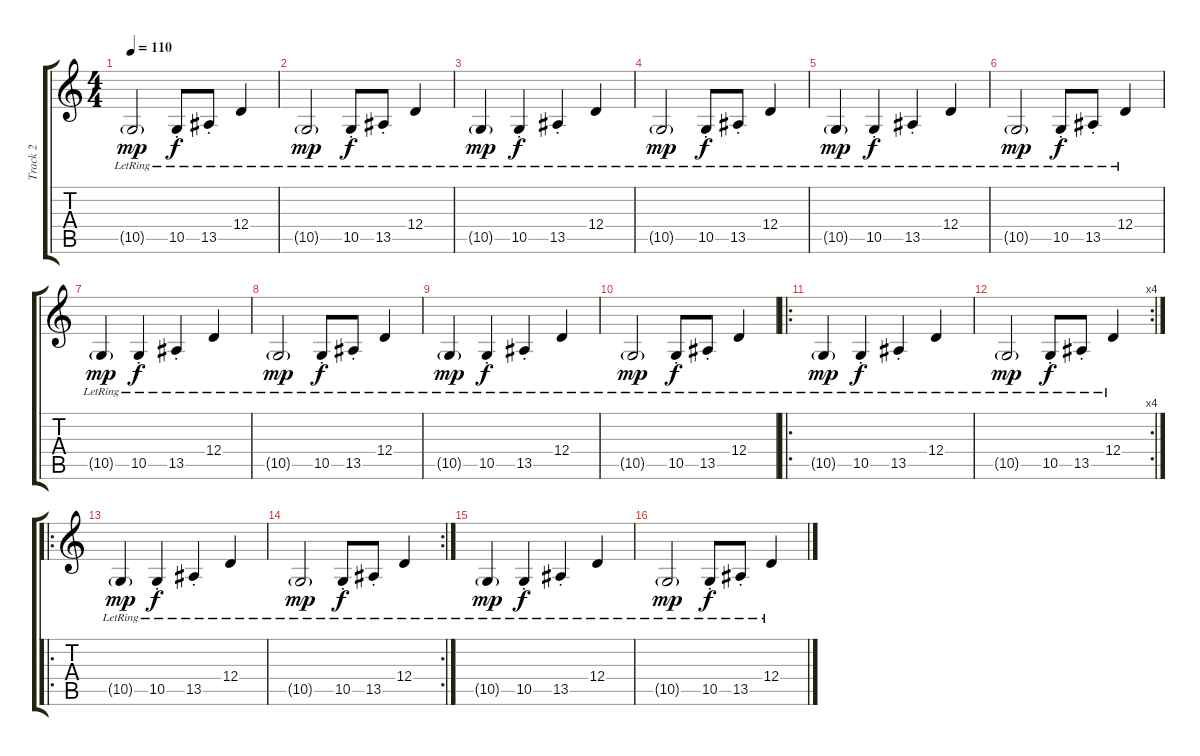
\track ("Track 2" "Track 2") {instrument electricpiano1}
\staff {score tabs}
\tuning (E4 B3 G3 D3 A2 E2) {hide}
\ts (4 4)
\tempo 110
\clef g2
\ks c
10.5{g lr}.2{dy mp} 10.5{st lr}.8{dy f} 13.5{st lr}.8 12.4{lr}.4 |
10.5{g lr}.2{dy mp} 10.5{st lr}.8{dy f} 13.5{st lr}.8 12.4{lr}.4 |
10.5{g lr}.4{dy mp} 10.5{st lr}.4{dy f} 13.5{st lr}.4 12.4{lr}.4 |
10.5{g lr}.2{dy mp} 10.5{st lr}.8{dy f} 13.5{st lr}.8 12.4{lr}.4 |
10.5{g lr}.4{dy mp} 10.5{st lr}.4{dy f} 13.5{st lr}.4 12.4{lr}.4 |
10.5{g lr}.2{dy mp} 10.5{st lr}.8{dy f} 13.5{st lr}.8 12.4{lr}.4 |
10.5{g lr}.4{dy mp} 10.5{st lr}.4{dy f} 13.5{st lr}.4 12.4{lr}.4 |
10.5{g lr}.2{dy mp} 10.5{st lr}.8{dy f} 13.5{st lr}.8 12.4{lr}.4 |
10.5{g lr}.4{dy mp} 10.5{st lr}.4{dy f} 13.5{st lr}.4 12.4{lr}.4 |
10.5{g lr}.2{dy mp} 10.5{st lr}.8{dy f} 13.5{st lr}.8 12.4{lr}.4 |
\ro
10.5{g lr}.4{dy mp} 10.5{st lr}.4{dy f} 13.5{st lr}.4 12.4{lr}.4 |
\rc 4
10.5{g lr}.2{dy mp} 10.5{st lr}.8{dy f} 13.5{st lr}.8 12.4{lr}.4 |
\ro
10.5{g lr}.4{dy mp} 10.5{st lr}.4{dy f} 13.5{st lr}.4 12.4{lr}.4 |
\rc 2
10.5{g lr}.2{dy mp} 10.5{st lr}.8{dy f} 13.5{st lr}.8 12.4{lr}.4 |
10.5{g lr}.4{dy mp} 10.5{st lr}.4{dy f} 13.5{st lr}.4 12.4{lr}.4 |
10.5{g lr}.2{dy mp} 10.5{st lr}.8{dy f} 13.5{st lr}.8 12.4{lr}.4
